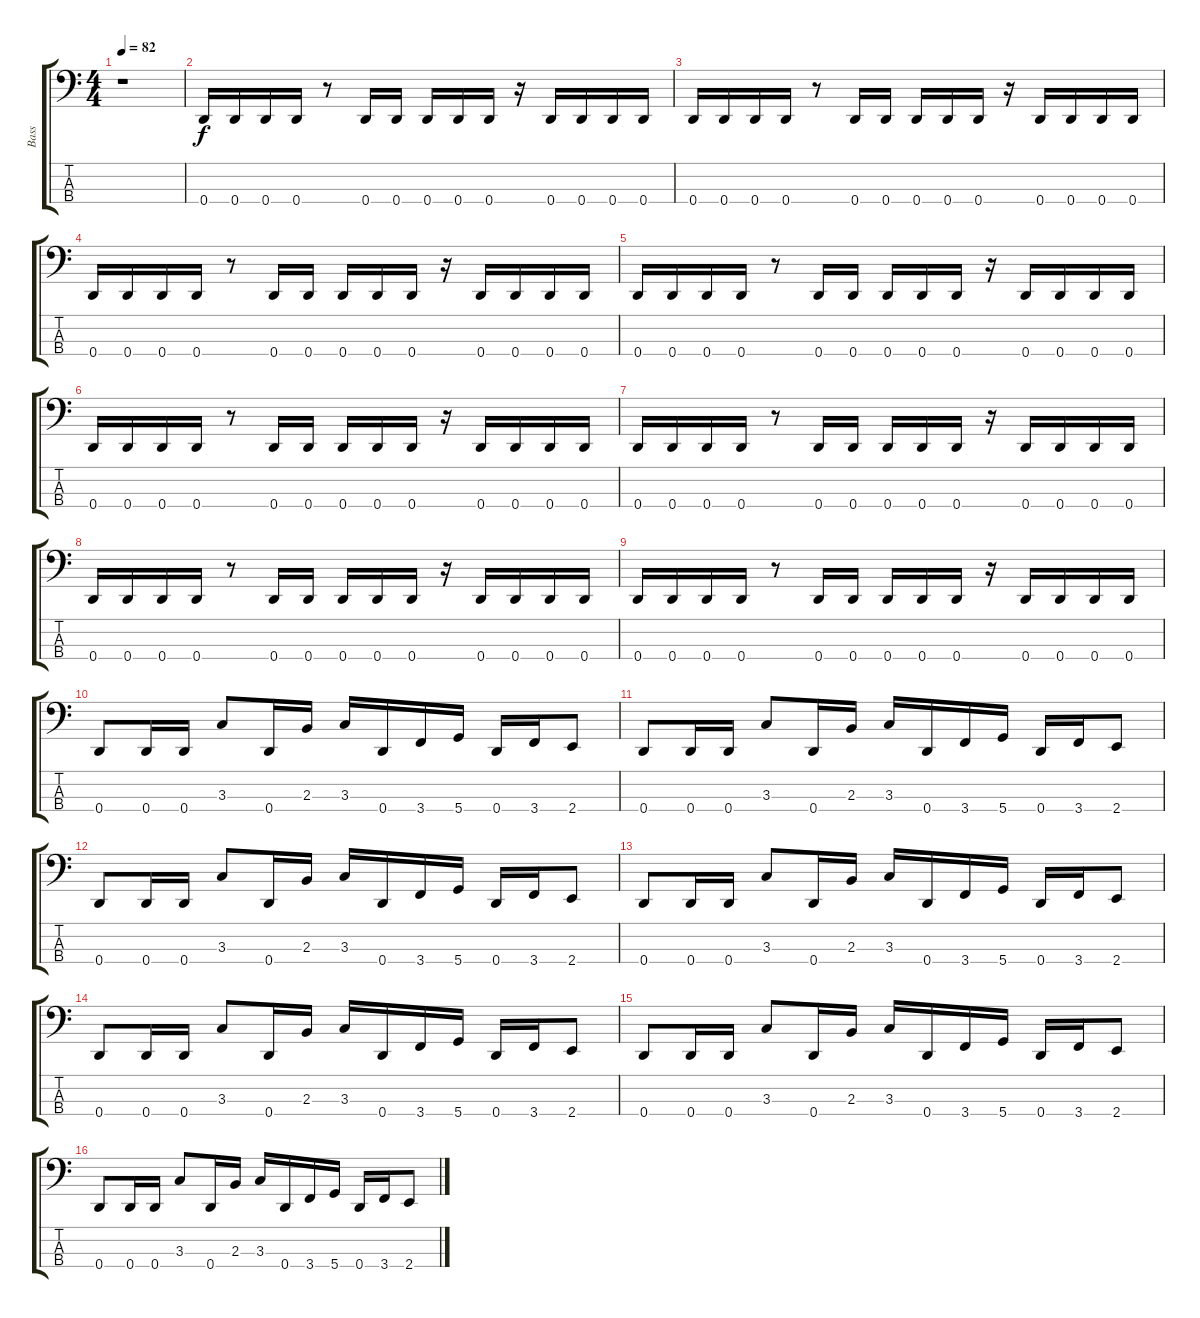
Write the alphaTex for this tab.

\track ("Bass" "Bass") {instrument slapbass1}
\staff {score tabs}
\tuning (G2 D2 A1 D1) {hide}
\ts (4 4)
\tempo 82
\clef f4
\ks c
r.1{dy f instrument slapbass1} |
0.4.16 0.4.16 0.4.16 0.4.16 r.8 0.4.16 0.4.16 0.4.16 0.4.16 0.4.16 r.16 0.4.16 0.4.16 0.4.16 0.4.16 |
0.4.16 0.4.16 0.4.16 0.4.16 r.8 0.4.16 0.4.16 0.4.16 0.4.16 0.4.16 r.16 0.4.16 0.4.16 0.4.16 0.4.16 |
0.4.16 0.4.16 0.4.16 0.4.16 r.8 0.4.16 0.4.16 0.4.16 0.4.16 0.4.16 r.16 0.4.16 0.4.16 0.4.16 0.4.16 |
0.4.16 0.4.16 0.4.16 0.4.16 r.8 0.4.16 0.4.16 0.4.16 0.4.16 0.4.16 r.16 0.4.16 0.4.16 0.4.16 0.4.16 |
0.4.16 0.4.16 0.4.16 0.4.16 r.8 0.4.16 0.4.16 0.4.16 0.4.16 0.4.16 r.16 0.4.16 0.4.16 0.4.16 0.4.16 |
0.4.16 0.4.16 0.4.16 0.4.16 r.8 0.4.16 0.4.16 0.4.16 0.4.16 0.4.16 r.16 0.4.16 0.4.16 0.4.16 0.4.16 |
0.4.16 0.4.16 0.4.16 0.4.16 r.8 0.4.16 0.4.16 0.4.16 0.4.16 0.4.16 r.16 0.4.16 0.4.16 0.4.16 0.4.16 |
0.4.16 0.4.16 0.4.16 0.4.16 r.8 0.4.16 0.4.16 0.4.16 0.4.16 0.4.16 r.16 0.4.16 0.4.16 0.4.16 0.4.16 |
0.4.8 0.4.16 0.4.16 3.3.8 0.4.16 2.3.16 3.3.16 0.4.16 3.4.16 5.4.16 0.4.16 3.4.16 2.4.8 |
0.4.8 0.4.16 0.4.16 3.3.8 0.4.16 2.3.16 3.3.16 0.4.16 3.4.16 5.4.16 0.4.16 3.4.16 2.4.8 |
0.4.8 0.4.16 0.4.16 3.3.8 0.4.16 2.3.16 3.3.16 0.4.16 3.4.16 5.4.16 0.4.16 3.4.16 2.4.8 |
0.4.8 0.4.16 0.4.16 3.3.8 0.4.16 2.3.16 3.3.16 0.4.16 3.4.16 5.4.16 0.4.16 3.4.16 2.4.8 |
0.4.8 0.4.16 0.4.16 3.3.8 0.4.16 2.3.16 3.3.16 0.4.16 3.4.16 5.4.16 0.4.16 3.4.16 2.4.8 |
0.4.8 0.4.16 0.4.16 3.3.8 0.4.16 2.3.16 3.3.16 0.4.16 3.4.16 5.4.16 0.4.16 3.4.16 2.4.8 |
0.4.8 0.4.16 0.4.16 3.3.8 0.4.16 2.3.16 3.3.16 0.4.16 3.4.16 5.4.16 0.4.16 3.4.16 2.4.8
